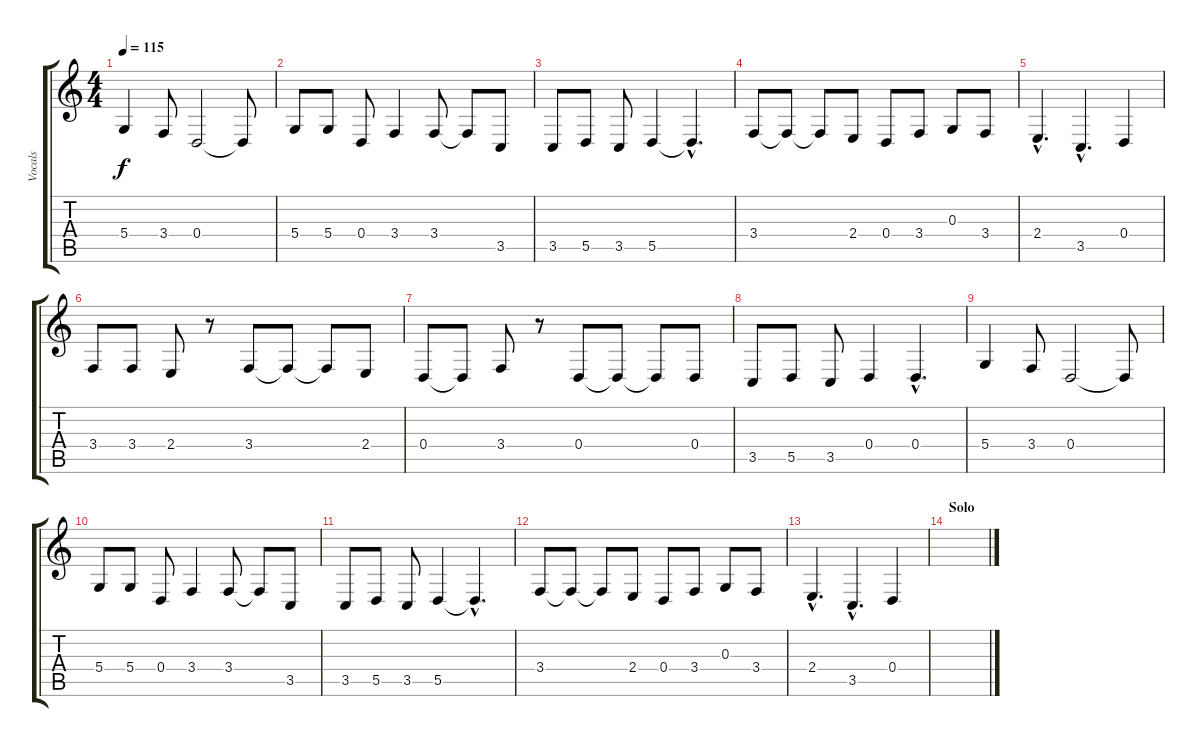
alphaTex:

\track ("Vocals" "Vocals") {instrument choiraahs}
\staff {score tabs}
\tuning (E4 B3 G3 D3 A2 E2) {hide}
\ts (4 4)
\tempo 115
\clef g2
\ks c
5.4.4{dy f} 3.4.8 0.4.2 0.4{t}.8 |
5.4.8 5.4.8 0.4.8 3.4.4 3.4.8 3.4{t}.8 3.5.8 |
3.5.8 5.5.8 3.5.8 5.5.4 5.5{hac t}.4{d} |
3.4.8 3.4{t}.8 3.4{t}.8 2.4.8 0.4.8 3.4.8 0.3.8 3.4.8 |
2.4{hac}.4{d} 3.5{hac}.4{d} 0.4.4 |
3.4.8 3.4.8 2.4.8 r.8 3.4.8 3.4{t}.8 3.4{t}.8 2.4.8 |
0.4.8 0.4{t}.8 3.4.8 r.8 0.4.8 0.4{t}.8 0.4{t}.8 0.4.8 |
3.5.8 5.5.8 3.5.8 0.4.4 0.4{hac}.4{d} |
5.4.4 3.4.8 0.4.2 0.4{t}.8 |
5.4.8 5.4.8 0.4.8 3.4.4 3.4.8 3.4{t}.8 3.5.8 |
3.5.8 5.5.8 3.5.8 5.5.4 5.5{hac t}.4{d} |
3.4.8 3.4{t}.8 3.4{t}.8 2.4.8 0.4.8 3.4.8 0.3.8 3.4.8 |
2.4{hac}.4{d} 3.5{hac}.4{d} 0.4.4 |
\section ("" "Solo")
